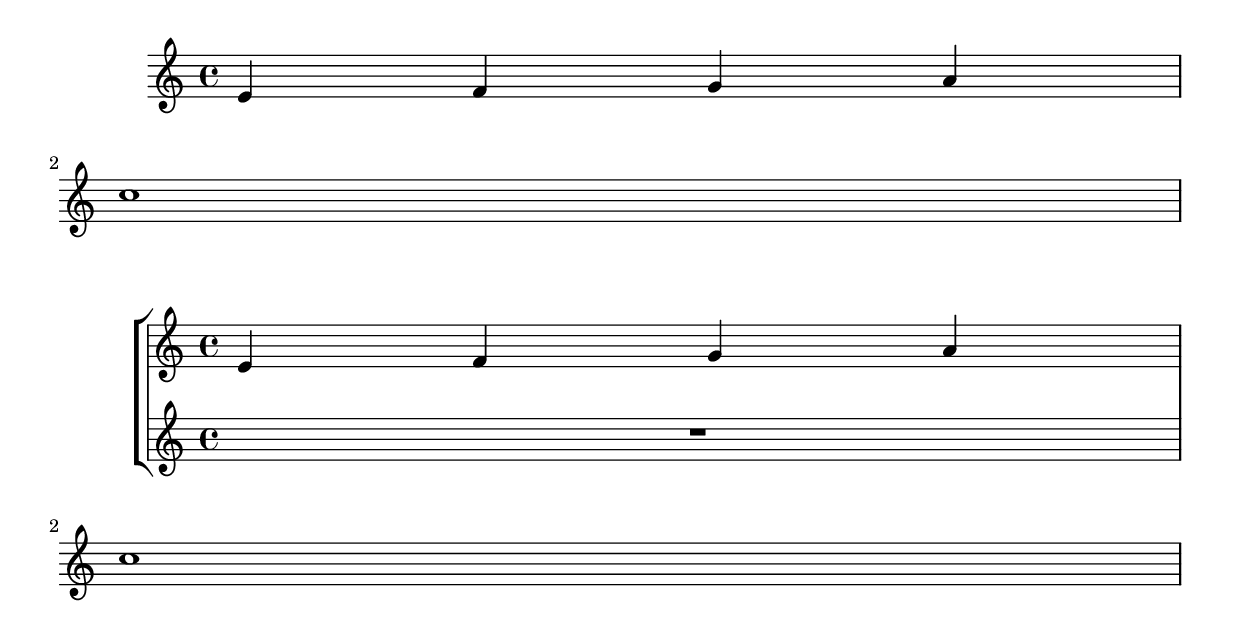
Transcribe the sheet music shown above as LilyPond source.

%% DO NOT EDIT this file manually; it was automatically
%% generated from the LilyPond Snippet Repository
%% (http://lsr.di.unimi.it).
%%
%% Make any changes in the LSR itself, or in
%% `Documentation/snippets/new/`, then run
%% `scripts/auxiliar/makelsr.pl`.
%%
%% This file is in the public domain.

\version "2.24.0"

\header {
  lsrtags = "breaks, staff-notation, tweaks-and-overrides"

  texidoc = "
The first empty staff can also be removed from the score by setting the
@code{VerticalAxisGroup} property @code{remove-first}. This can be done
globally inside the @code{\\layout} block, or locally inside the
specific staff that should be removed.  In the latter case, you have to
specify the context (@code{Staff} applies only to the current staff) in
front of the property.

The lower staff of the second staff group is not removed, because the
setting applies only to the specific staff inside of which it is
written.
"

  doctitle = "Removing the first empty line"
} % begin verbatim


\layout {
  \context {
    \Staff \RemoveEmptyStaves
    % To use the setting globally, uncomment the following line:
    % \override VerticalAxisGroup.remove-first = ##t
  }
}
\new StaffGroup <<
  \new Staff \relative c' {
    e4 f g a \break
    c1
  }
  \new Staff {
    % To use the setting globally, comment this line,
    % uncomment the line in the \layout block above
    \override Staff.VerticalAxisGroup.remove-first = ##t
    R1 \break
    R
  }
>>
\new StaffGroup <<
  \new Staff \relative c' {
    e4 f g a \break
    c1
  }
  \new Staff {
    R1 \break
    R
  }
>>

\paper { tagline = ##f }
